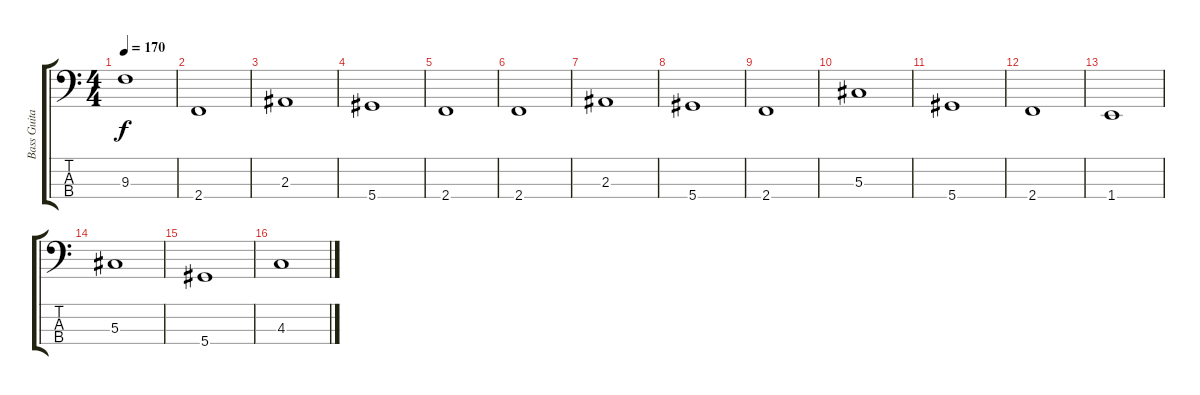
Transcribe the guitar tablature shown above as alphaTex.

\track ("Bass Guitar" "Bass Guita") {instrument electricbassfinger}
\staff {score tabs}
\tuning (Gb2 Db2 Ab1 Eb1) {hide}
\ts (4 4)
\tempo 170
\clef f4
\ks c
9.3.1{dy f} |
2.4.1 |
2.3.1 |
5.4.1 |
2.4.1 |
2.4.1 |
2.3.1 |
5.4.1 |
2.4.1 |
5.3.1 |
5.4.1 |
2.4.1 |
1.4.1 |
5.3.1 |
5.4.1 |
4.3.1
